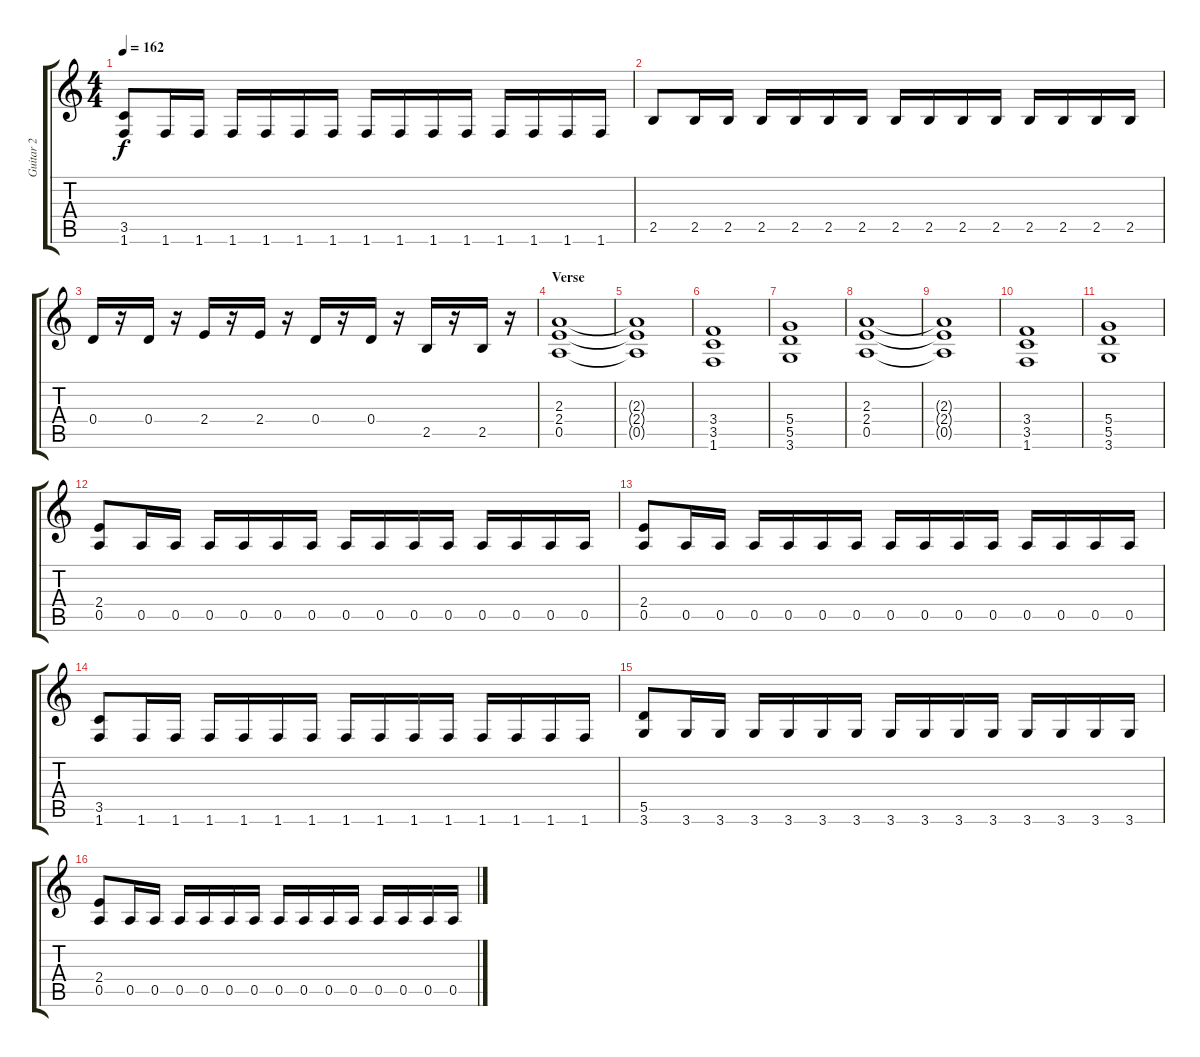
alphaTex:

\track ("Guitar 2" "Guitar 2") {instrument distortionguitar}
\staff {score tabs}
\tuning (E4 B3 G3 D3 A2 E2) {hide}
\ts (4 4)
\tempo 162
\clef g2
\ks c
(3.5 1.6).8{dy f} 1.6.16 1.6.16 1.6.16 1.6.16 1.6.16 1.6.16 1.6.16 1.6.16 1.6.16 1.6.16 1.6.16 1.6.16 1.6.16 1.6.16 |
2.5.8 2.5.16 2.5.16 2.5.16 2.5.16 2.5.16 2.5.16 2.5.16 2.5.16 2.5.16 2.5.16 2.5.16 2.5.16 2.5.16 2.5.16 |
0.4.16 r.16 0.4.16 r.16 2.4.16 r.16 2.4.16 r.16 0.4.16 r.16 0.4.16 r.16 2.5.16 r.16 2.5.16 r.16 |
\section ("" "Verse")
(2.3 2.4 0.5).1 |
(2.3{t} 2.4{t} 0.5{t}).1 |
(3.4 3.5 1.6).1 |
(5.4 5.5 3.6).1 |
(2.3 2.4 0.5).1 |
(2.3{t} 2.4{t} 0.5{t}).1 |
(3.4 3.5 1.6).1 |
(5.4 5.5 3.6).1 |
(2.4 0.5).8 0.5.16 0.5.16 0.5.16 0.5.16 0.5.16 0.5.16 0.5.16 0.5.16 0.5.16 0.5.16 0.5.16 0.5.16 0.5.16 0.5.16 |
(2.4 0.5).8 0.5.16 0.5.16 0.5.16 0.5.16 0.5.16 0.5.16 0.5.16 0.5.16 0.5.16 0.5.16 0.5.16 0.5.16 0.5.16 0.5.16 |
(3.5 1.6).8 1.6.16 1.6.16 1.6.16 1.6.16 1.6.16 1.6.16 1.6.16 1.6.16 1.6.16 1.6.16 1.6.16 1.6.16 1.6.16 1.6.16 |
(5.5 3.6).8 3.6.16 3.6.16 3.6.16 3.6.16 3.6.16 3.6.16 3.6.16 3.6.16 3.6.16 3.6.16 3.6.16 3.6.16 3.6.16 3.6.16 |
(2.4 0.5).8 0.5.16 0.5.16 0.5.16 0.5.16 0.5.16 0.5.16 0.5.16 0.5.16 0.5.16 0.5.16 0.5.16 0.5.16 0.5.16 0.5.16
